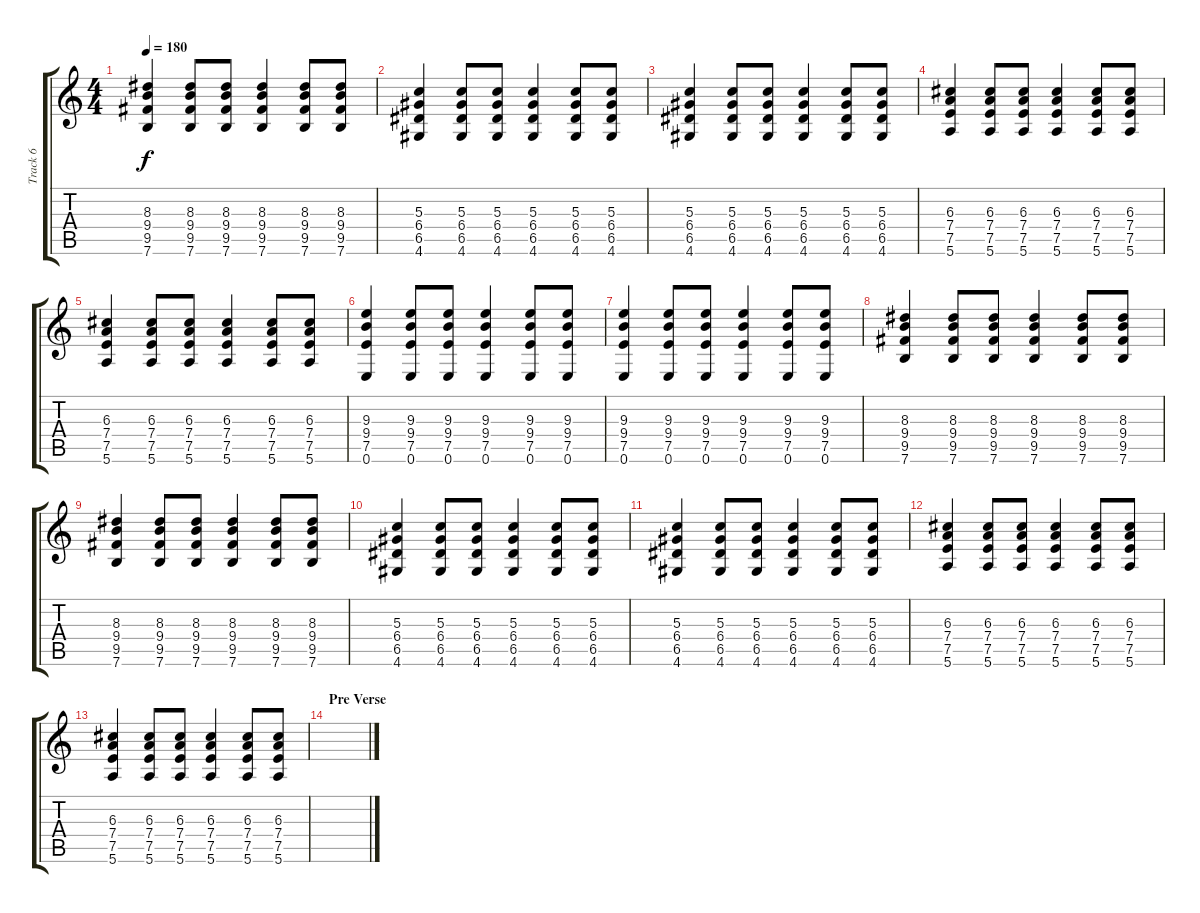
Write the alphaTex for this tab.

\track ("Track 6" "Track 6") {instrument overdrivenguitar}
\staff {score tabs}
\tuning (E4 B3 G3 D3 A2 E2) {hide}
\ts (4 4)
\tempo 180
\clef g2
\ks c
(8.3 9.4 9.5 7.6).4{dy f} (8.3 9.4 9.5 7.6).8 (8.3 9.4 9.5 7.6).8 (8.3 9.4 9.5 7.6).4 (8.3 9.4 9.5 7.6).8 (8.3 9.4 9.5 7.6).8 |
(5.3 6.4 6.5 4.6).4 (5.3 6.4 6.5 4.6).8 (5.3 6.4 6.5 4.6).8 (5.3 6.4 6.5 4.6).4 (5.3 6.4 6.5 4.6).8 (5.3 6.4 6.5 4.6).8 |
(5.3 6.4 6.5 4.6).4 (5.3 6.4 6.5 4.6).8 (5.3 6.4 6.5 4.6).8 (5.3 6.4 6.5 4.6).4 (5.3 6.4 6.5 4.6).8 (5.3 6.4 6.5 4.6).8 |
(6.3 7.4 7.5 5.6).4 (6.3 7.4 7.5 5.6).8 (6.3 7.4 7.5 5.6).8 (6.3 7.4 7.5 5.6).4 (6.3 7.4 7.5 5.6).8 (6.3 7.4 7.5 5.6).8 |
(6.3 7.4 7.5 5.6).4 (6.3 7.4 7.5 5.6).8 (6.3 7.4 7.5 5.6).8 (6.3 7.4 7.5 5.6).4 (6.3 7.4 7.5 5.6).8 (6.3 7.4 7.5 5.6).8 |
(9.3 9.4 7.5 0.6).4 (9.3 9.4 7.5 0.6).8 (9.3 9.4 7.5 0.6).8 (9.3 9.4 7.5 0.6).4 (9.3 9.4 7.5 0.6).8 (9.3 9.4 7.5 0.6).8 |
(9.3 9.4 7.5 0.6).4 (9.3 9.4 7.5 0.6).8 (9.3 9.4 7.5 0.6).8 (9.3 9.4 7.5 0.6).4 (9.3 9.4 7.5 0.6).8 (9.3 9.4 7.5 0.6).8 |
(8.3 9.4 9.5 7.6).4 (8.3 9.4 9.5 7.6).8 (8.3 9.4 9.5 7.6).8 (8.3 9.4 9.5 7.6).4 (8.3 9.4 9.5 7.6).8 (8.3 9.4 9.5 7.6).8 |
(8.3 9.4 9.5 7.6).4 (8.3 9.4 9.5 7.6).8 (8.3 9.4 9.5 7.6).8 (8.3 9.4 9.5 7.6).4 (8.3 9.4 9.5 7.6).8 (8.3 9.4 9.5 7.6).8 |
(5.3 6.4 6.5 4.6).4 (5.3 6.4 6.5 4.6).8 (5.3 6.4 6.5 4.6).8 (5.3 6.4 6.5 4.6).4 (5.3 6.4 6.5 4.6).8 (5.3 6.4 6.5 4.6).8 |
(5.3 6.4 6.5 4.6).4 (5.3 6.4 6.5 4.6).8 (5.3 6.4 6.5 4.6).8 (5.3 6.4 6.5 4.6).4 (5.3 6.4 6.5 4.6).8 (5.3 6.4 6.5 4.6).8 |
(6.3 7.4 7.5 5.6).4 (6.3 7.4 7.5 5.6).8 (6.3 7.4 7.5 5.6).8 (6.3 7.4 7.5 5.6).4 (6.3 7.4 7.5 5.6).8 (6.3 7.4 7.5 5.6).8 |
(6.3 7.4 7.5 5.6).4 (6.3 7.4 7.5 5.6).8 (6.3 7.4 7.5 5.6).8 (6.3 7.4 7.5 5.6).4 (6.3 7.4 7.5 5.6).8 (6.3 7.4 7.5 5.6).8 |
\section ("" "Pre Verse")
